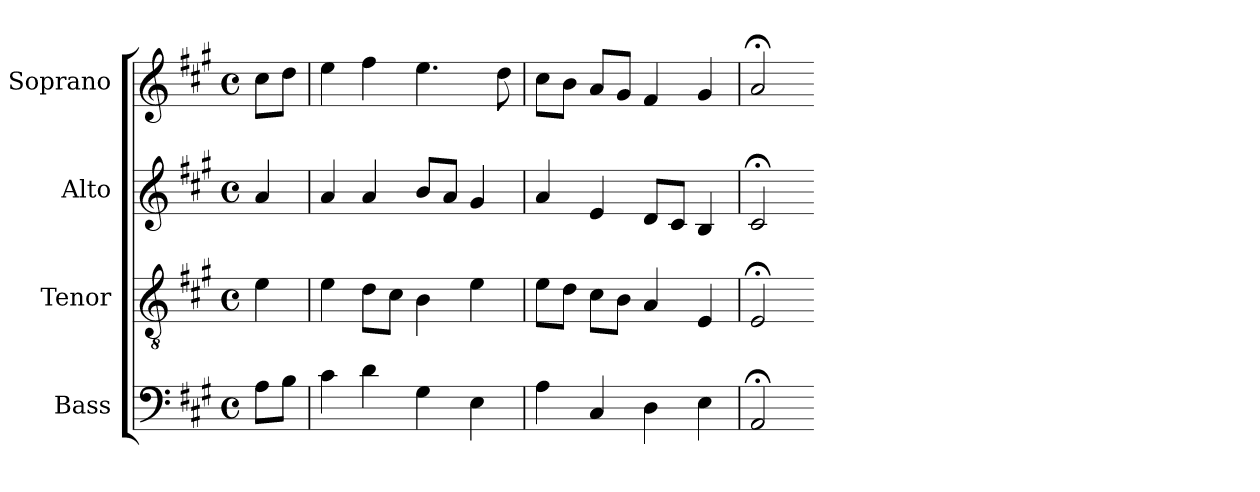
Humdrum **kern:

**kern	**kern	**kern	**kern
*part4	*part3	*part2	*part1
*staff4	*staff3	*staff2	*staff1
*I"Bass	*I"Tenor	*I"Alto	*I"Soprano
*I'B	*I'T	*I'A	*I'S
*clefF4	*clefGv2	*clefG2	*clefG2
*k[f#c#g#]	*k[f#c#g#]	*k[f#c#g#]	*k[f#c#g#]
*A:	*A:	*A:	*A:
*M4/4	*M4/4	*M4/4	*M4/4
*met(c)	*met(c)	*met(c)	*met(c)
*MM100	*MM100	*MM100	*MM100
=	=	=	=
8AL	4e	4a	8cc#L
8BJ	.	.	8ddJ
=4	=4	=4	=4
4c#	4e	4a	4ee
4d	8dL	4a	4ff#
.	8c#J	.	.
4G#	4B	8bL	4.ee
.	.	8aJ	.
4E	4e	4g#	.
.	.	.	8dd
=5	=5	=5	=5
4A	8eL	4a	8cc#L
.	8dJ	.	8bJ
4C#	8c#L	4e	8aL
.	8BJ	.	8g#J
4D	4A	8dL	4f#
.	.	8c#J	.
4E	4E	4B	4g#
=6	=6	=6	=6
2AA;<	2E;<	2c#;<	2a;<
=-	=-	=-	=-
*-	*-	*-	*-
